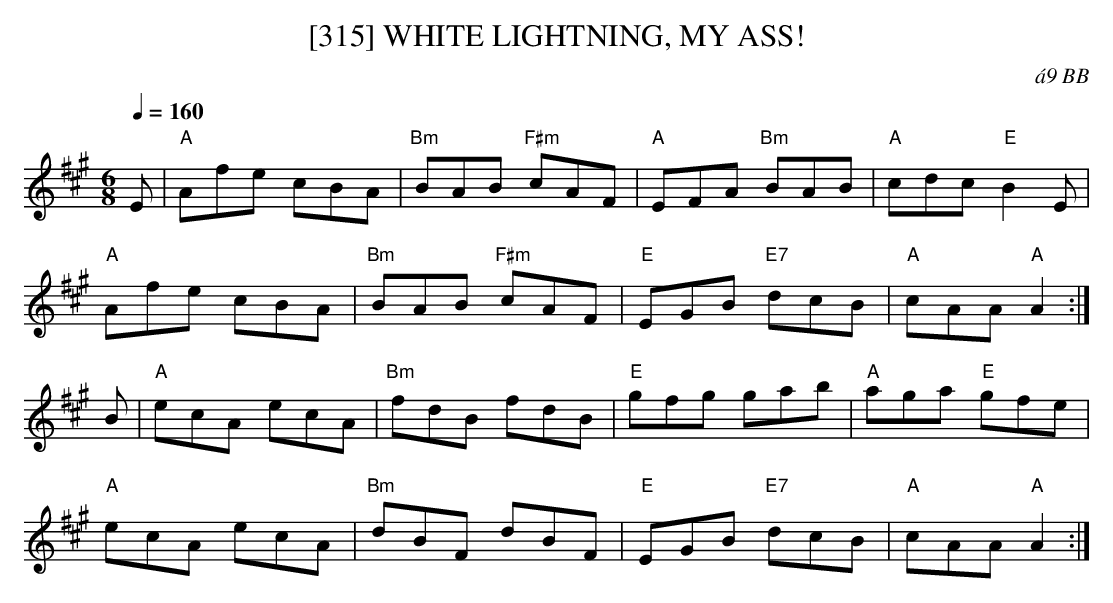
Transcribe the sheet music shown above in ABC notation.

X:1
T:[315] WHITE LIGHTNING, MY ASS!
C:\'a9 BB
M:6/8
Q:1/4=160
L:1/8
K:A
E|"A"Afe cBA|"Bm"BAB "F#m"cAF|"A"EFA "Bm"BAB|"A"cdc "E"B2 E|
"A"Afe cBA|"Bm"BAB "F#m"cAF|"E"EGB "E7"dcB|"A"cAA "A"A2 :|
B|"A"ecA ecA|"Bm"fdB fdB|"E"gfg gab|"A"aga "E"gfe|
"A"ecA ecA|"Bm"dBF dBF|"E"EGB "E7"dcB|"A"cAA "A"A2 :|
